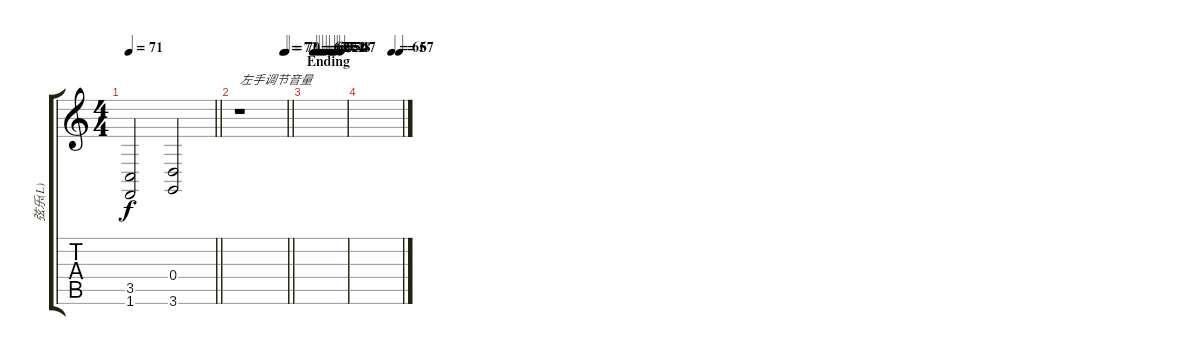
\track ("弦乐(L)" "弦乐(L)") {instrument stringensemble2}
\staff {score tabs}
\tuning (E4 B3 G3 D3 A2 E2) {hide}
\ts (4 4)
\tempo 71
\clef g2
\barLineRight lightlight
\ks c
(3.5 1.6).2{dy f} (0.4 3.6).2 |
\tempo (72 0.9479166666666666)
\tempo (70 0.9947916666666666)
\barLineRight lightlight
r.1{txt "左手调节音量"} |
\section ("" "Ending")
\tempo (64 0.19791666666666666)
\tempo (62 0.2604166666666667)
\tempo (59 0.34375)
\tempo (57 0.4270833333333333)
\tempo (55 0.5104166666666666)
\tempo (52 0.6354166666666666)
\tempo (50 0.6979166666666666)
\tempo (48 0.7604166666666666)
\tempo (47 0.8854166666666666)
|
\tempo (65 0.7604166666666666)
\tempo (67 0.9479166666666666)
